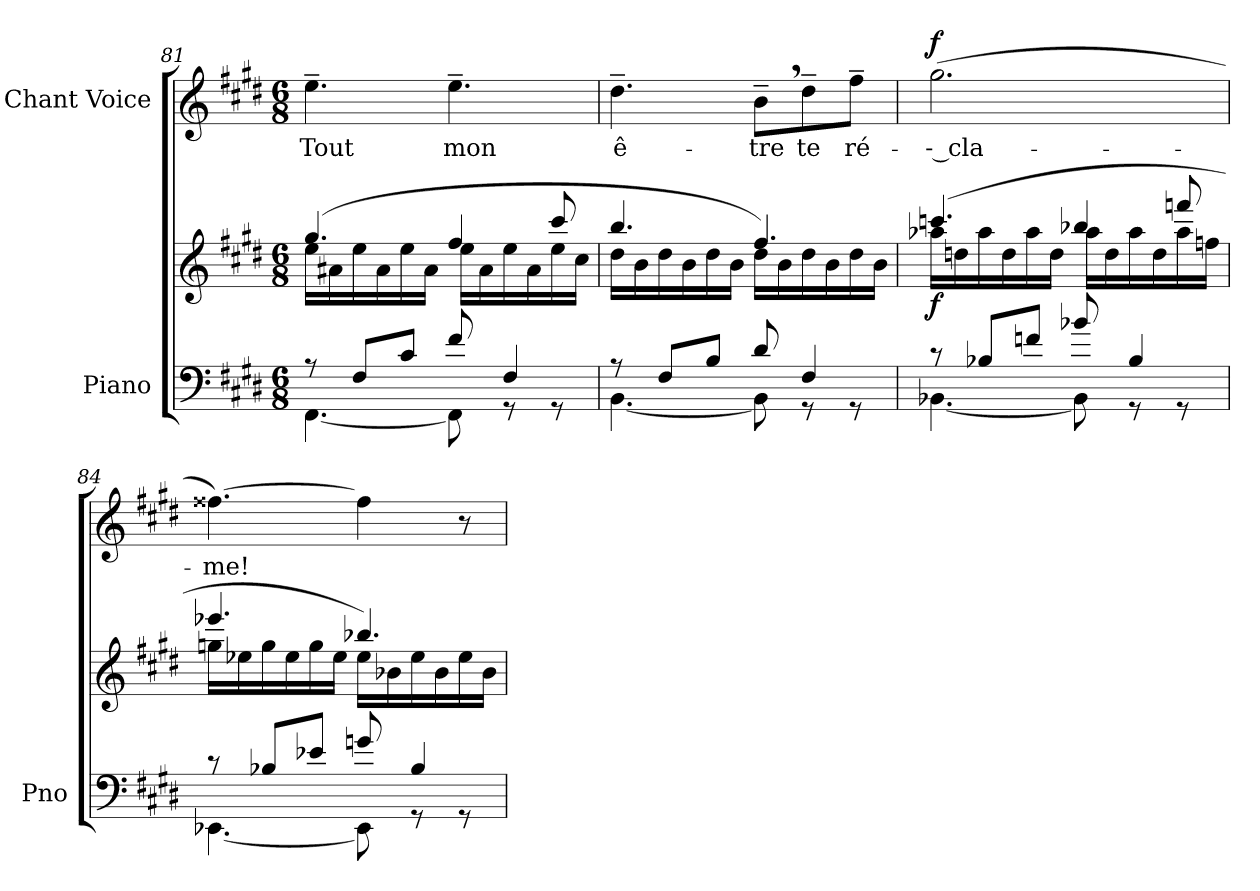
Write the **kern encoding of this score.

**kern	**kern	**dynam	**kern	**text	**dynam
*part2	*part2	*part2	*part1	*part1	*part1
*staff3	*staff2	*staff2/3	*staff1	*staff1	*staff1
*I"Piano	*	*	*I"Chant Voice	*	*
*I'Pno	*	*	*	*	*
*clefF4	*clefG2	*	*clefG2	*	*
*k[f#c#g#d#]	*k[f#c#g#d#]	*	*k[f#c#g#d#]	*	*
*M6/8	*M6/8	*	*M6/8	*	*
=81	=81	=81	=81	=81	=81
*^	*^	*	*	*	*
!	!	!	!	!	!	!LO:LY:b	!
8r	[4.FF#\	(>4.gg#/	16ee\LL	.	4.ee~\	Tout	.
.	.	.	16a#X\	.	.	.	.
8F#/L	.	.	16ee\	.	.	.	.
.	.	.	16a#\	.	.	.	.
8c#/J	.	.	16ee\	.	.	.	.
.	.	.	16a#\JJ	.	.	.	.
!	!	!	!	!	!	!LO:LY:b	!
8f#/	8FF#\]	4ff#/	16ee\LL	.	4.ee~\	mon	.
.	.	.	16a#\	.	.	.	.
4F#/	8rGG	.	16ee\	.	.	.	.
.	.	.	16a#\	.	.	.	.
.	8rGG	8ccc#/	16ee\	.	.	.	.
.	.	.	16cc#\JJ	.	.	.	.
=82	=82	=82	=82	=82	=82	=82	=82
!	!	!	!	!	!	!LO:LY:b	!
8r	[4.BB\	4.bb/	16dd#\LL	.	4.dd#~\	ê-	.
.	.	.	16b\	.	.	.	.
8F#/L	.	.	16dd#\	.	.	.	.
.	.	.	16b\	.	.	.	.
8B/J	.	.	16dd#\	.	.	.	.
.	.	.	16b\JJ	.	.	.	.
!	!	!	!	!	!	!LO:LY:b	!
8d#/	8BB\]	4.ff#/)	16dd#\LL	.	8b~,\L	-tre	.
.	.	.	16b\	.	.	.	.
!	!	!	!	!	!	!LO:LY:b	!
4F#/	8rGG	.	16dd#\	.	8dd#~\	te	.
.	.	.	16b\	.	.	.	.
!	!	!	!	!	!	!LO:LY:b	!
.	8rGG	.	16dd#\	.	8ff#~\J	ré-	.
.	.	.	16b\JJ	.	.	.	.
!!LO:LB:g=z
=83	=83	=83	=83	=83	=83	=83	=83
!	!	!	!	!LO:DY:b	!	!LO:LY:b	!LO:DY:a
8r	[4.BB-X\	(>4.cccn/	16aa-X\LL	f	(>2.gg#\	-- cla-	f
.	.	.	16ddn\	.	.	.	.
8B-X/L	.	.	16aa-\	.	.	.	.
.	.	.	16dd\	.	.	.	.
8fn/J	.	.	16aa-\	.	.	.	.
.	.	.	16dd\JJ	.	.	.	.
8b-X/	8BB-\]	4bb-X/	16aa-\LL	.	.	.	.
.	.	.	16dd\	.	.	.	.
4B-/	8rGG	.	16aa-\	.	.	.	.
.	.	.	16dd\	.	.	.	.
.	8rGG	8fffn/	16aa-\	.	.	.	.
.	.	.	16ffn\JJ	.	.	.	.
=84	=84	=84	=84	=84	=84	=84	=84
!	!	!	!	!	!	!LO:LY:b	!
8r	[4.EE-X\	4.eee-X/	16ggn\LL	.	[4.ff##X\)	-me!	.
.	.	.	16ee-X\	.	.	.	.
8B-X/L	.	.	16gg\	.	.	.	.
.	.	.	16ee-\	.	.	.	.
8e-X/J	.	.	16gg\	.	.	.	.
.	.	.	16ee-\JJ	.	.	.	.
8gn/	8EE-\]	4.bb-X/)	16ee-\LL	.	4ff##\]	.	.
.	.	.	16b-X\	.	.	.	.
4B-/	8rGG	.	16ee-\	.	.	.	.
.	.	.	16b-\	.	.	.	.
.	8rGG	.	16ee-\	.	8r	.	.
.	.	.	16b-\JJ	.	.	.	.
*v	*v	*	*	*	*	*	*
*	*v	*v	*	*	*	*
=	=	=	=	=	=
*-	*-	*-	*-	*-	*-
